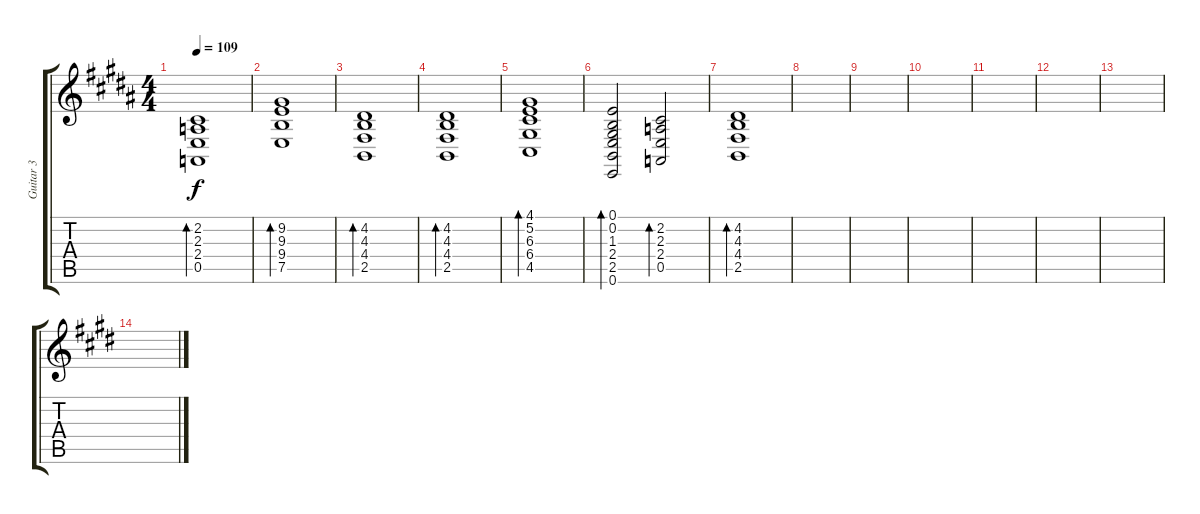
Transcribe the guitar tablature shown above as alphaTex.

\track ("Guitar 3" "Guitar 3") {instrument lead2sawtooth}
\staff {score tabs}
\tuning (E4 B3 G3 D3 A2 E2) {hide}
\ts (4 4)
\tempo 109
\clef g2
\ks b
(2.2 2.3 2.4 0.5).1{bd 240 dy f} |
(9.2 9.3 9.4 7.5).1{bd 240} |
(4.2 4.3 4.4 2.5).1{bd 240} |
(4.2 4.3 4.4 2.5).1{bd 240} |
(4.1 5.2 6.3 6.4 4.5).1{bd 240} |
(0.1 0.2 1.3 2.4 2.5 0.6).2{bd 240} (2.2 2.3 2.4 0.5).2{bd 240} |
(4.2 4.3 4.4 2.5).1{bd 240} |
|
|
|
|
|
|
\ks e
